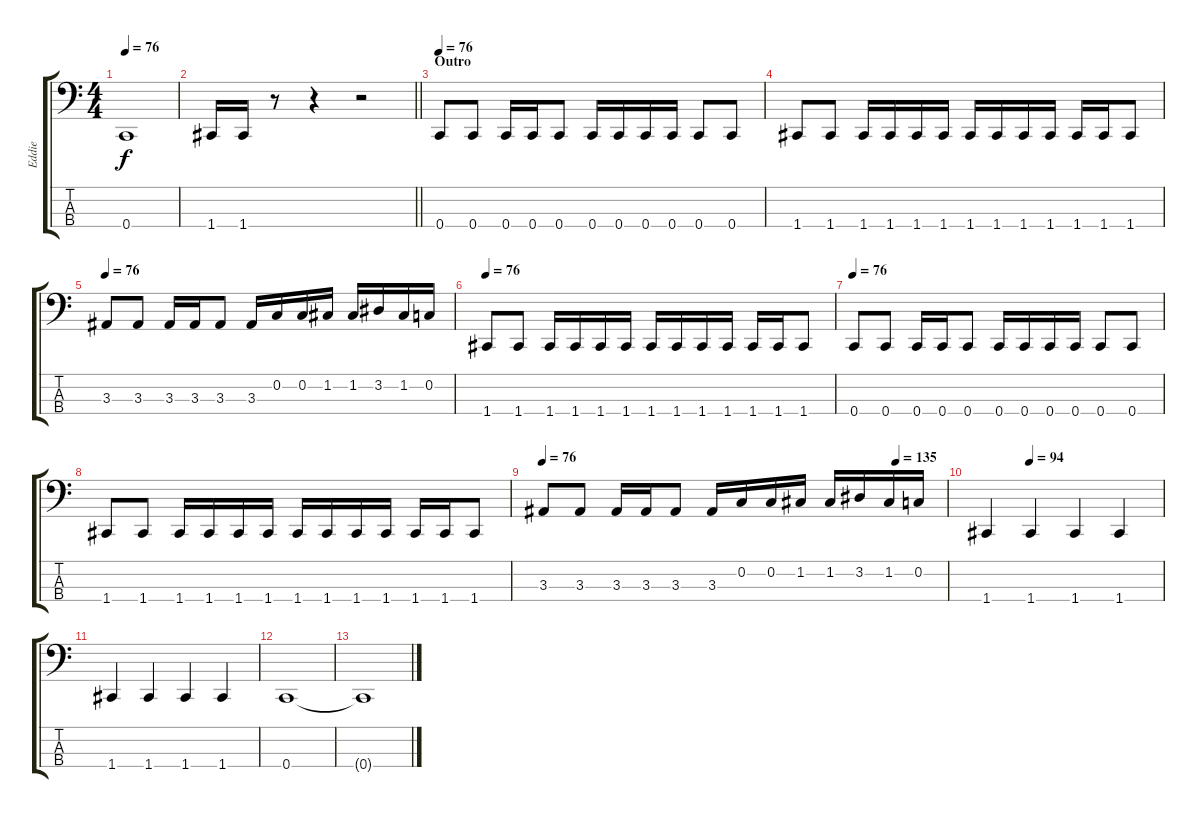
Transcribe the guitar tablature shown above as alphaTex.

\track ("Eddie" "Eddie") {instrument electricbasspick}
\staff {score tabs}
\tuning (F2 C2 G1 C1) {hide}
\ts (4 4)
\tempo 76
\clef f4
\ks c
0.4.1{dy f} |
\barLineRight lightlight
1.4.16 1.4.16 r.8 r.4 r.2 |
\section ("" "Outro")
\tempo 76
0.4.8 0.4.8 0.4.16 0.4.16 0.4.8 0.4.16 0.4.16 0.4.16 0.4.16 0.4.8 0.4.8 |
1.4.8 1.4.8 1.4.16 1.4.16 1.4.16 1.4.16 1.4.16 1.4.16 1.4.16 1.4.16 1.4.16 1.4.16 1.4.8 |
\tempo 76
3.3.8 3.3.8 3.3.16 3.3.16 3.3.8 3.3.16 0.2.16 0.2.16 1.2.16 1.2.16 3.2.16 1.2.16 0.2.16 |
\tempo 76
1.4.8 1.4.8 1.4.16 1.4.16 1.4.16 1.4.16 1.4.16 1.4.16 1.4.16 1.4.16 1.4.16 1.4.16 1.4.8 |
\tempo 76
0.4.8 0.4.8 0.4.16 0.4.16 0.4.8 0.4.16 0.4.16 0.4.16 0.4.16 0.4.8 0.4.8 |
1.4.8 1.4.8 1.4.16 1.4.16 1.4.16 1.4.16 1.4.16 1.4.16 1.4.16 1.4.16 1.4.16 1.4.16 1.4.8 |
\tempo 76
\tempo (135 0.875)
3.3.8 3.3.8 3.3.16 3.3.16 3.3.8 3.3.16 0.2.16 0.2.16 1.2.16 1.2.16 3.2.16 1.2.16 0.2.16 |
\tempo (94 0.25)
1.4.4 1.4.4 1.4.4 1.4.4 |
1.4.4 1.4.4 1.4.4 1.4.4 |
0.4.1 |
0.4{t}.1
